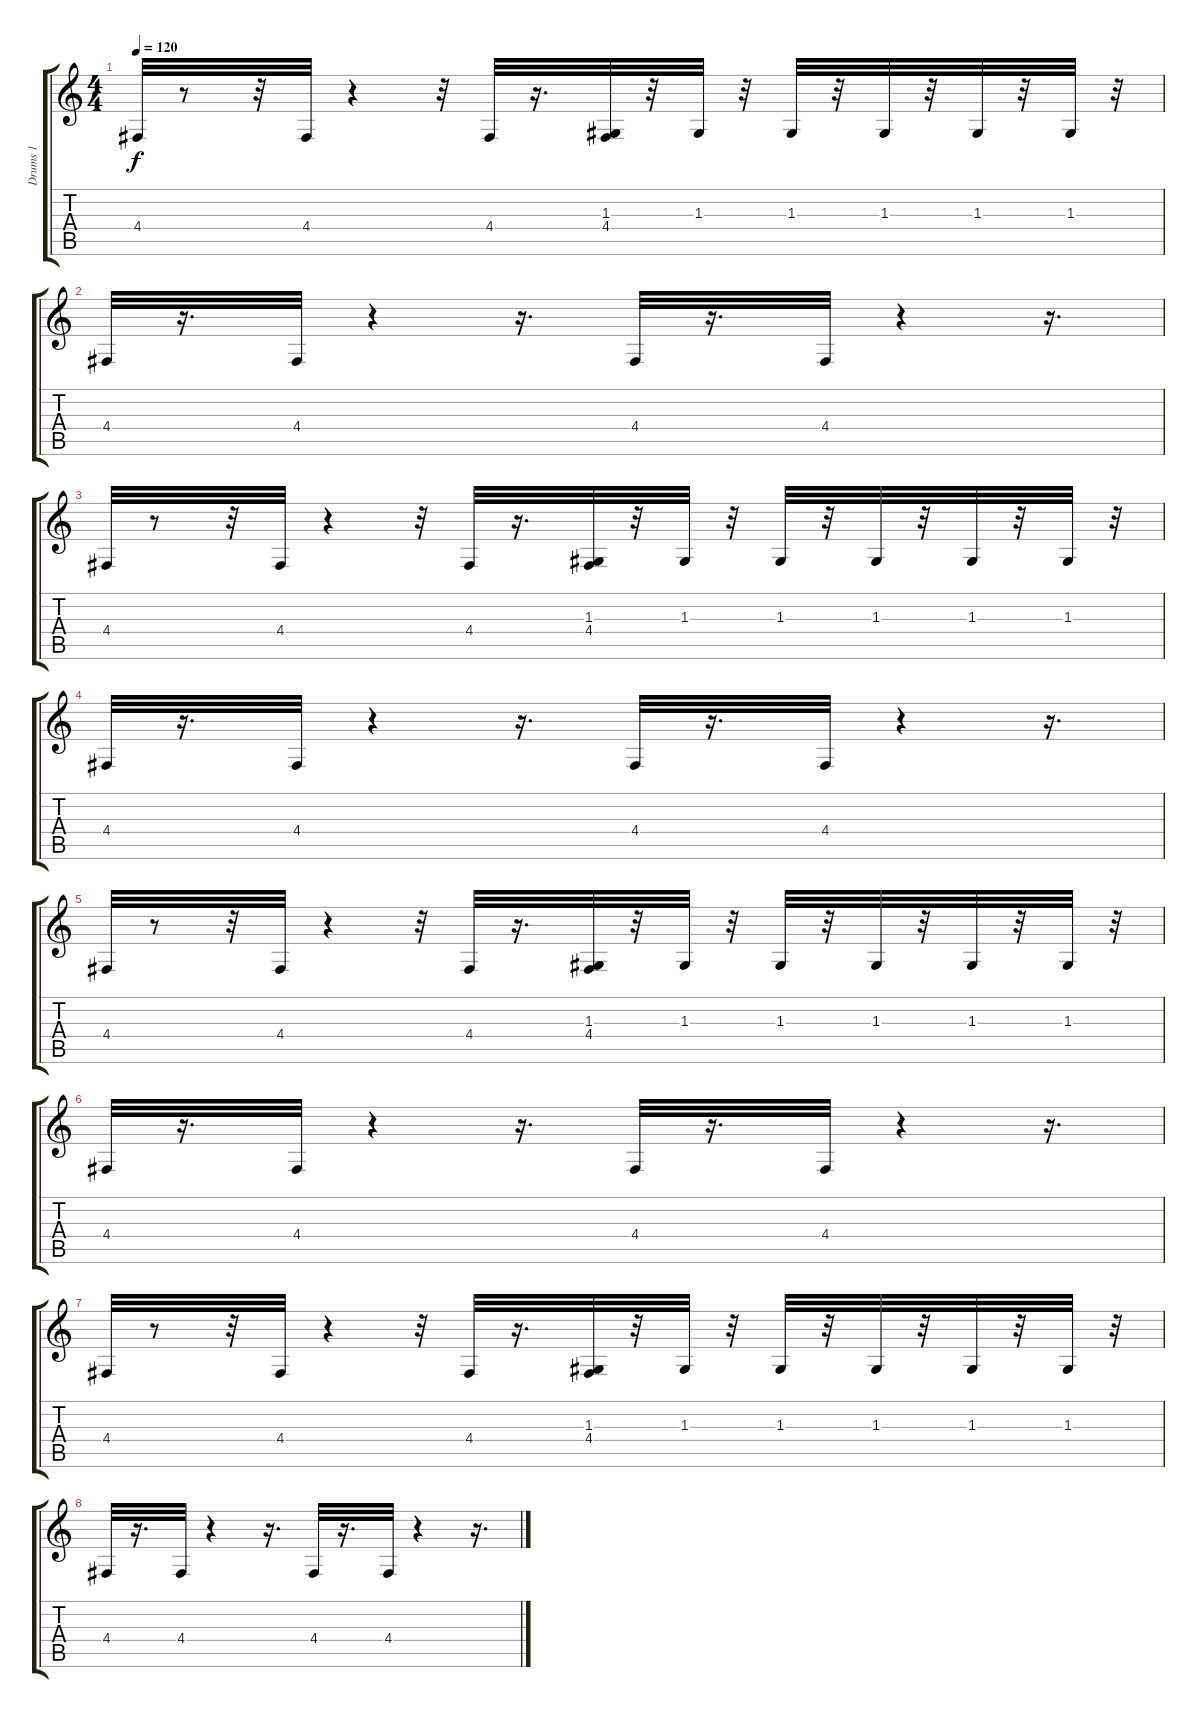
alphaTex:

\track ("Drums 1" "Drums 1") {instrument synthdrum}
\staff {score tabs}
\tuning (E4 B3 G3 D3 A2 E2) {hide}
\ts (4 4)
\tempo 120
\clef g2
\ks c
4.4.32{dy f} r.8 r.32 4.4.32 r.4 r.32 4.4.32 r.16{d} (1.3 4.4).32 r.32 1.3.32 r.32 1.3.32 r.32 1.3.32 r.32 1.3.32 r.32 1.3.32 r.32 |
4.4.32 r.16{d} 4.4.32 r.4 r.16{d} 4.4.32 r.16{d} 4.4.32 r.4 r.16{d} |
4.4.32 r.8 r.32 4.4.32 r.4 r.32 4.4.32 r.16{d} (1.3 4.4).32 r.32 1.3.32 r.32 1.3.32 r.32 1.3.32 r.32 1.3.32 r.32 1.3.32 r.32 |
4.4.32 r.16{d} 4.4.32 r.4 r.16{d} 4.4.32 r.16{d} 4.4.32 r.4 r.16{d} |
4.4.32 r.8 r.32 4.4.32 r.4 r.32 4.4.32 r.16{d} (1.3 4.4).32 r.32 1.3.32 r.32 1.3.32 r.32 1.3.32 r.32 1.3.32 r.32 1.3.32 r.32 |
4.4.32 r.16{d} 4.4.32 r.4 r.16{d} 4.4.32 r.16{d} 4.4.32 r.4 r.16{d} |
4.4.32 r.8 r.32 4.4.32 r.4 r.32 4.4.32 r.16{d} (1.3 4.4).32 r.32 1.3.32 r.32 1.3.32 r.32 1.3.32 r.32 1.3.32 r.32 1.3.32 r.32 |
4.4.32 r.16{d} 4.4.32 r.4 r.16{d} 4.4.32 r.16{d} 4.4.32 r.4 r.16{d}
